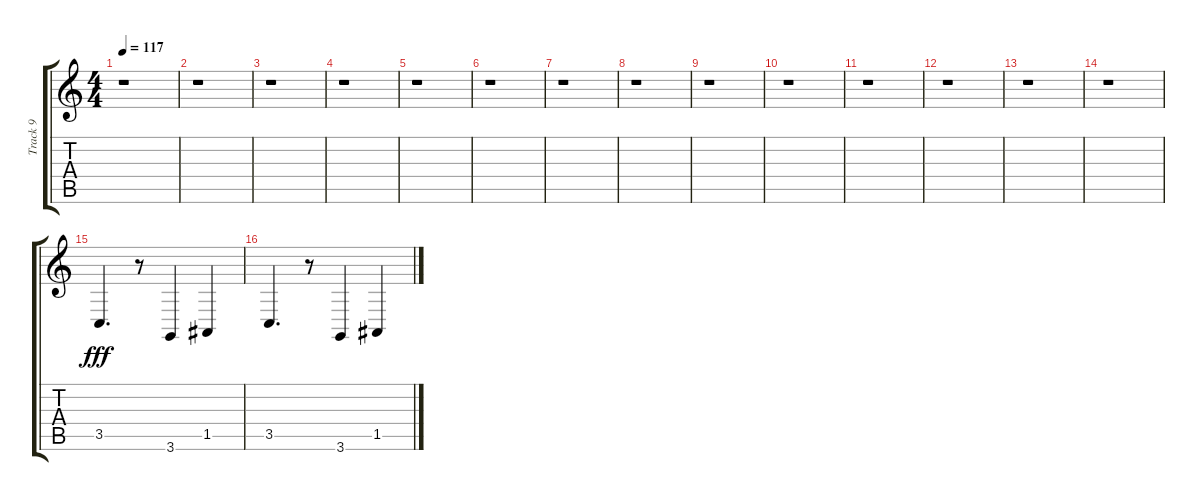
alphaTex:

\track ("Track 9" "Track 9") {instrument acousticgrandpiano}
\staff {score tabs}
\tuning (E4 B3 G3 D3 A2 E2) {hide}
\ts (4 4)
\tempo 117
\clef g2
\ks c
r.1{dy fff} |
r.1 |
r.1 |
r.1 |
r.1 |
r.1 |
r.1 |
r.1 |
r.1 |
r.1 |
r.1 |
r.1 |
r.1 |
r.1 |
3.5.4{d} r.8 3.6.4 1.5.4 |
3.5.4{d} r.8 3.6.4 1.5.4
